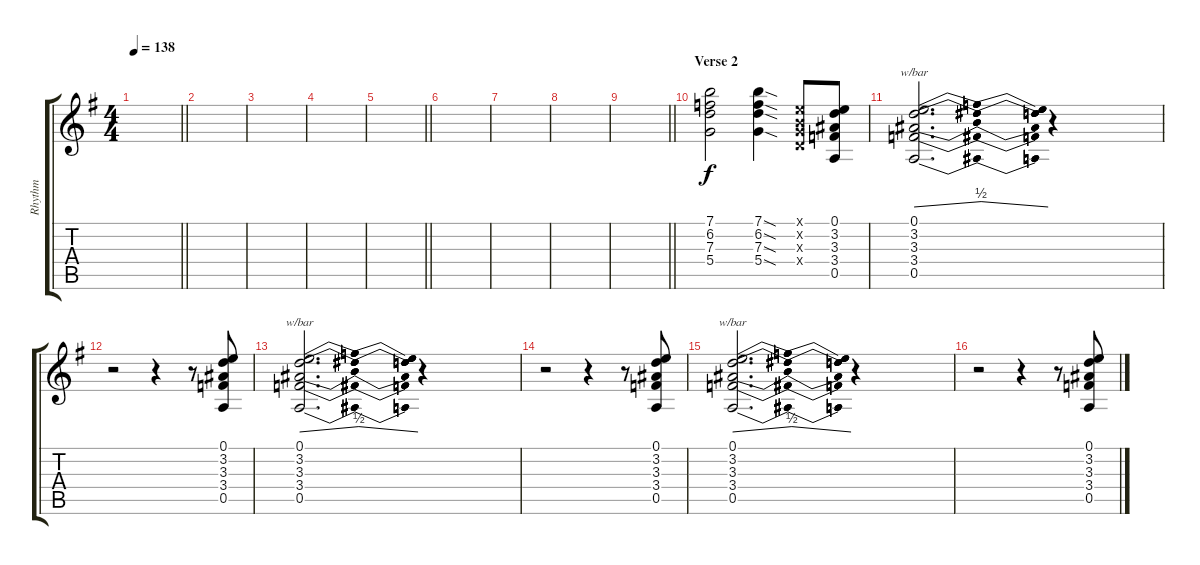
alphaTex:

\track ("Rhythm" "Rhythm") {instrument overdrivenguitar}
\staff {score tabs}
\tuning (E4 B3 G3 D3 A2 E2) {hide}
\ts (4 4)
\tempo 138
\clef g2
\barLineRight lightlight
\ks g
|
|
|
|
\barLineRight lightlight
|
|
|
|
\barLineRight lightlight
|
\section ("" "Verse 2")
(7.1 6.2 7.3 5.4).2 (7.1{sod} 6.2{sod} 7.3{sod} 5.4{sod}).4 (0.1{x} 0.2{x} 0.3{x} 0.4{x}).8 (0.1 3.2 3.3 3.4 0.5).8 |
(0.1 3.2 3.3 3.4 0.5).2{d tbe (dip default 0 0 15 2 60 0)} r.4 |
r.2 r.4 r.8 (0.1 3.2 3.3 3.4 0.5).8 |
(0.1 3.2 3.3 3.4 0.5).2{d tbe (dip default 0 0 15 2 60 0)} r.4 |
r.2 r.4 r.8 (0.1 3.2 3.3 3.4 0.5).8 |
(0.1 3.2 3.3 3.4 0.5).2{d tbe (dip default 0 0 15 2 60 0)} r.4 |
r.2 r.4 r.8 (0.1 3.2 3.3 3.4 0.5).8
